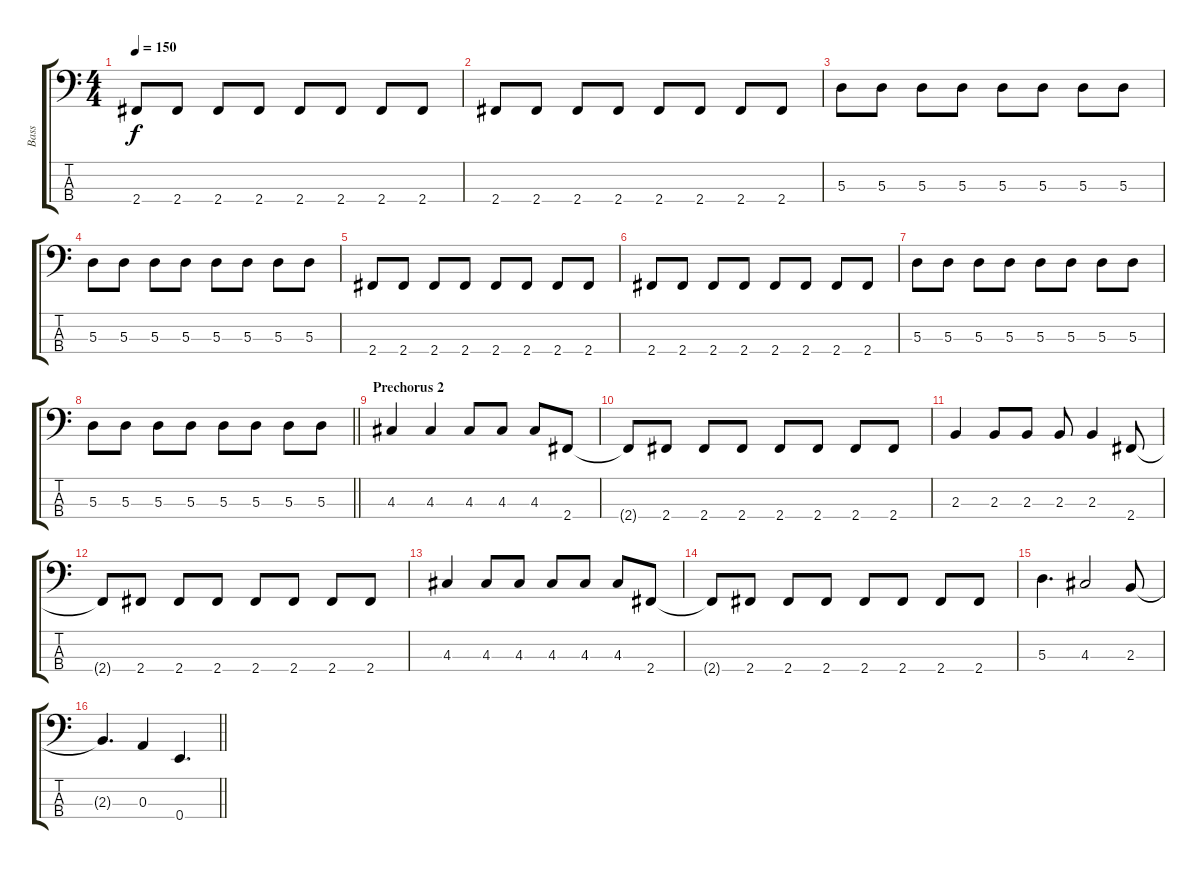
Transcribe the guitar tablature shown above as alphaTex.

\track ("Bass" "Bass") {instrument electricbassfinger}
\staff {score tabs}
\tuning (G2 D2 A1 E1) {hide}
\ts (4 4)
\tempo 150
\clef f4
\ks c
2.4.8{dy f} 2.4.8 2.4.8 2.4.8 2.4.8 2.4.8 2.4.8 2.4.8 |
2.4.8 2.4.8 2.4.8 2.4.8 2.4.8 2.4.8 2.4.8 2.4.8 |
5.3.8 5.3.8 5.3.8 5.3.8 5.3.8 5.3.8 5.3.8 5.3.8 |
5.3.8 5.3.8 5.3.8 5.3.8 5.3.8 5.3.8 5.3.8 5.3.8 |
2.4.8 2.4.8 2.4.8 2.4.8 2.4.8 2.4.8 2.4.8 2.4.8 |
2.4.8 2.4.8 2.4.8 2.4.8 2.4.8 2.4.8 2.4.8 2.4.8 |
5.3.8 5.3.8 5.3.8 5.3.8 5.3.8 5.3.8 5.3.8 5.3.8 |
\barLineRight lightlight
5.3.8 5.3.8 5.3.8 5.3.8 5.3.8 5.3.8 5.3.8 5.3.8 |
\section ("" "Prechorus 2")
4.3.4 4.3.4 4.3.8 4.3.8 4.3.8 2.4.8 |
2.4{t}.8 2.4.8 2.4.8 2.4.8 2.4.8 2.4.8 2.4.8 2.4.8 |
2.3.4 2.3.8 2.3.8 2.3.8 2.3.4 2.4.8 |
2.4{t}.8 2.4.8 2.4.8 2.4.8 2.4.8 2.4.8 2.4.8 2.4.8 |
4.3.4 4.3.8 4.3.8 4.3.8 4.3.8 4.3.8 2.4.8 |
2.4{t}.8 2.4.8 2.4.8 2.4.8 2.4.8 2.4.8 2.4.8 2.4.8 |
5.3.4{d} 4.3.2 2.3.8 |
\barLineRight lightlight
2.3{t}.4{d} 0.3.4 0.4.4{d}
